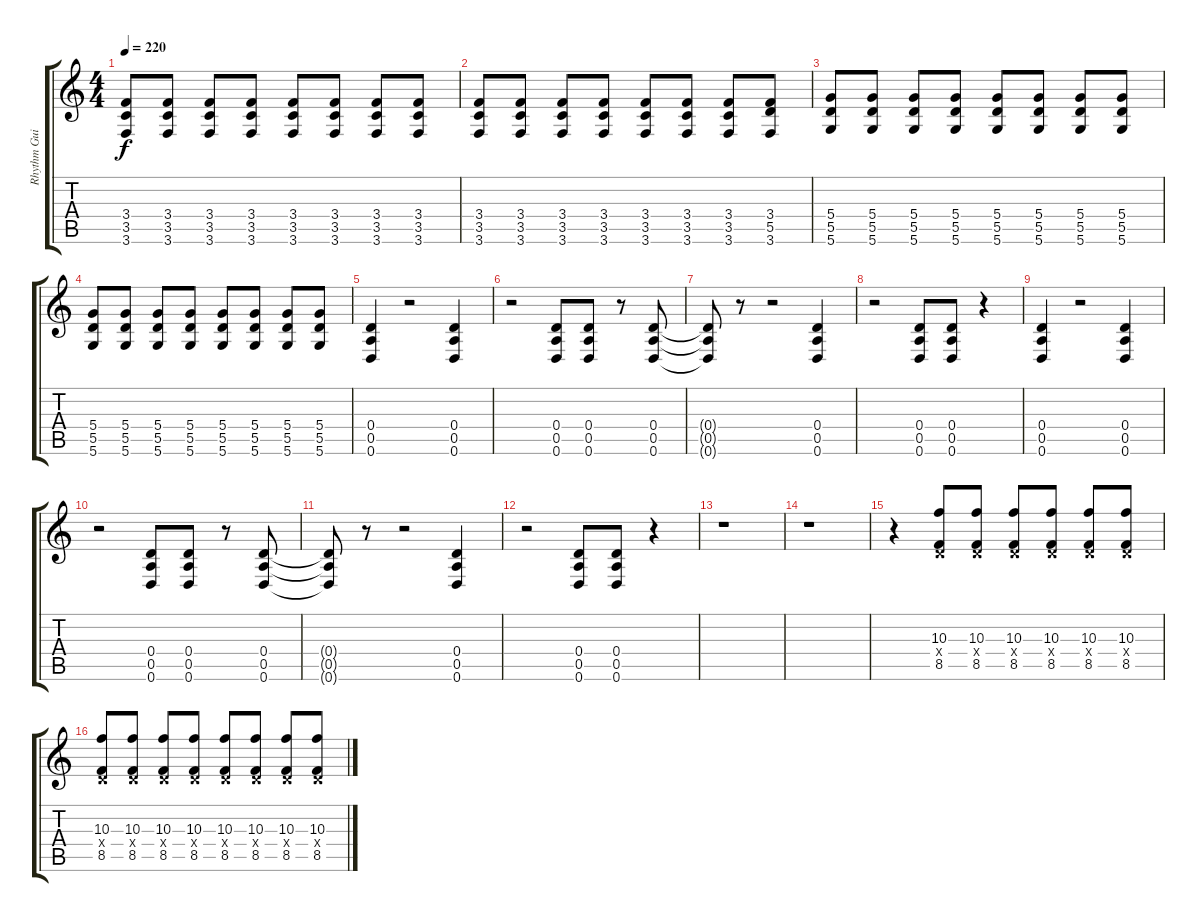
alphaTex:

\track ("Rhythm Guitar - Mike Frisby" "Rhythm Gui") {instrument distortionguitar}
\staff {score tabs}
\tuning (E4 B3 G3 D3 A2 D2) {hide}
\ts (4 4)
\tempo 220
\clef g2
\ks c
(3.4 3.5 3.6).8{dy f} (3.4 3.5 3.6).8 (3.4 3.5 3.6).8 (3.4 3.5 3.6).8 (3.4 3.5 3.6).8 (3.4 3.5 3.6).8 (3.4 3.5 3.6).8 (3.4 3.5 3.6).8 |
(3.4 3.5 3.6).8 (3.4 3.5 3.6).8 (3.4 3.5 3.6).8 (3.4 3.5 3.6).8 (3.4 3.5 3.6).8 (3.4 3.5 3.6).8 (3.4 3.5 3.6).8 (3.4 5.5 3.6).8 |
(5.4 5.5 5.6).8 (5.4 5.5 5.6).8 (5.4 5.5 5.6).8 (5.4 5.5 5.6).8 (5.4 5.5 5.6).8 (5.4 5.5 5.6).8 (5.4 5.5 5.6).8 (5.4 5.5 5.6).8 |
(5.4 5.5 5.6).8 (5.4 5.5 5.6).8 (5.4 5.5 5.6).8 (5.4 5.5 5.6).8 (5.4 5.5 5.6).8 (5.4 5.5 5.6).8 (5.4 5.5 5.6).8 (5.4 5.5 5.6).8 |
(0.4 0.5 0.6).4 r.2 (0.4 0.5 0.6).4 |
r.2 (0.4 0.5 0.6).8 (0.4 0.5 0.6).8 r.8 (0.4 0.5 0.6).8 |
(0.4{t} 0.5{t} 0.6{t}).8 r.8 r.2 (0.4 0.5 0.6).4 |
r.2 (0.4 0.5 0.6).8 (0.4 0.5 0.6).8 r.4 |
(0.4 0.5 0.6).4 r.2 (0.4 0.5 0.6).4 |
r.2 (0.4 0.5 0.6).8 (0.4 0.5 0.6).8 r.8 (0.4 0.5 0.6).8 |
(0.4{t} 0.5{t} 0.6{t}).8 r.8 r.2 (0.4 0.5 0.6).4 |
r.2 (0.4 0.5 0.6).8 (0.4 0.5 0.6).8 r.4 |
r.1 |
r.1 |
r.4 (10.3 0.4{x} 8.5).8 (10.3 0.4{x} 8.5).8 (10.3 0.4{x} 8.5).8 (10.3 0.4{x} 8.5).8 (10.3 0.4{x} 8.5).8 (10.3 0.4{x} 8.5).8 |
(10.3 0.4{x} 8.5).8 (10.3 0.4{x} 8.5).8 (10.3 0.4{x} 8.5).8 (10.3 0.4{x} 8.5).8 (10.3 0.4{x} 8.5).8 (10.3 0.4{x} 8.5).8 (10.3 0.4{x} 8.5).8 (10.3 0.4{x} 8.5).8
